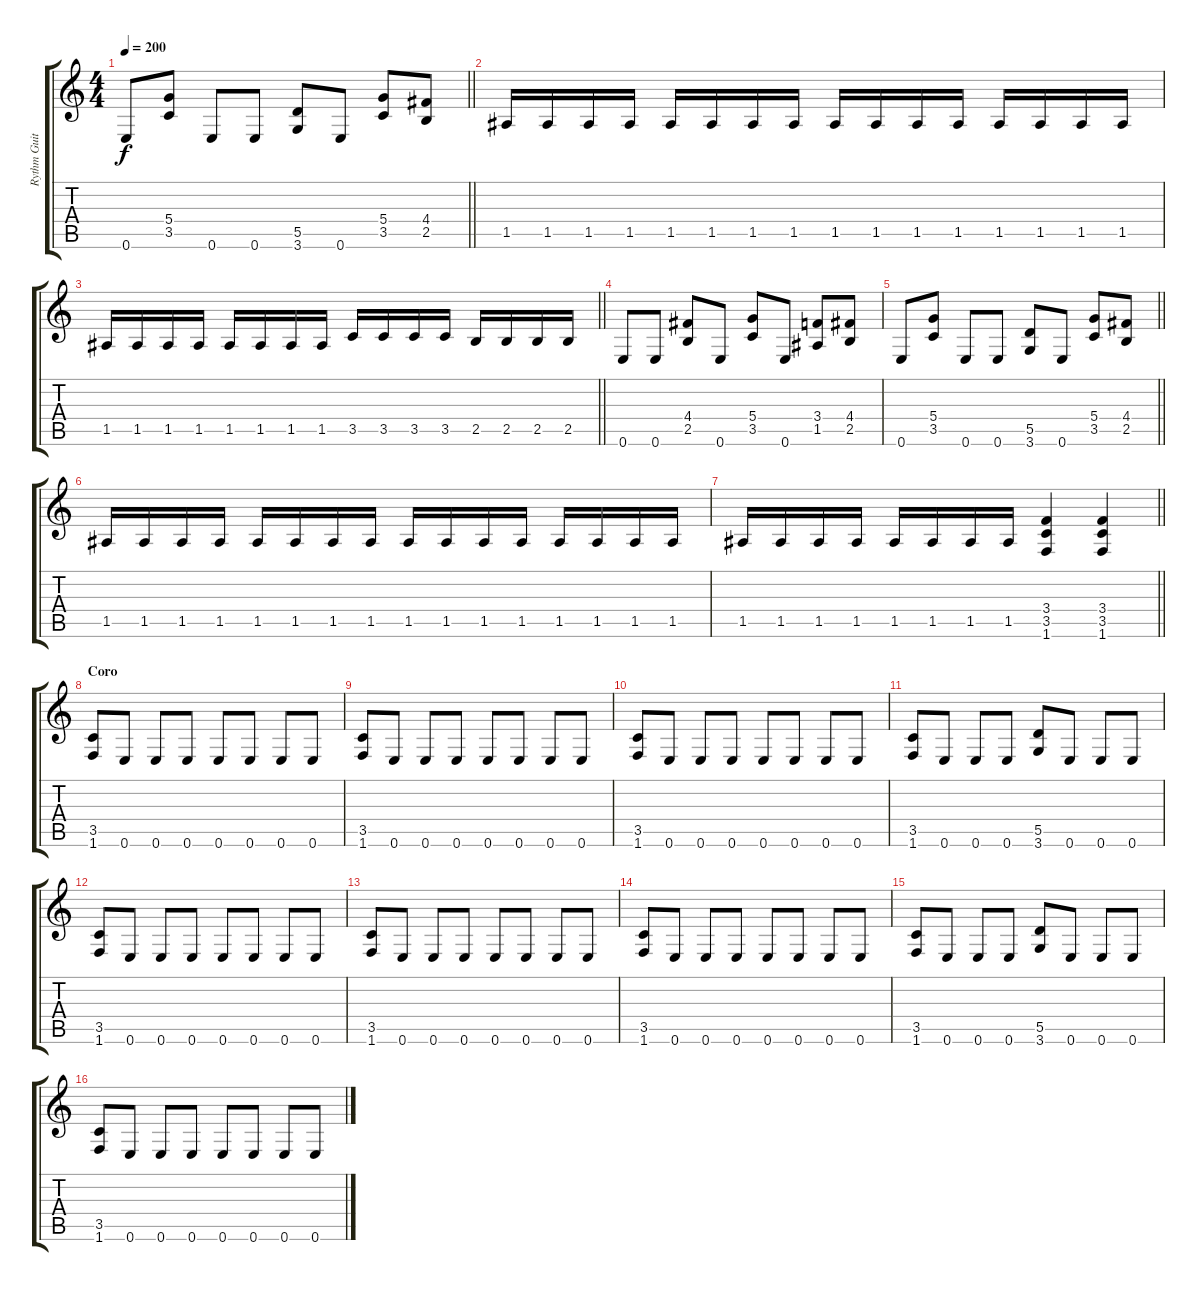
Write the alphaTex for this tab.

\track ("Rythm Guitar- Distortion" "Rythm Guit") {instrument distortionguitar}
\staff {score tabs}
\tuning (E4 B3 G3 D3 A2 E2) {hide}
\ts (4 4)
\tempo 200
\clef g2
\barLineRight lightlight
\ks c
0.6.8{dy f} (5.4 3.5).8 0.6.8 0.6.8 (5.5 3.6).8 0.6.8 (5.4 3.5).8 (4.4 2.5).8 |
1.5.16 1.5.16 1.5.16 1.5.16 1.5.16 1.5.16 1.5.16 1.5.16 1.5.16 1.5.16 1.5.16 1.5.16 1.5.16 1.5.16 1.5.16 1.5.16 |
\barLineRight lightlight
1.5.16 1.5.16 1.5.16 1.5.16 1.5.16 1.5.16 1.5.16 1.5.16 3.5.16 3.5.16 3.5.16 3.5.16 2.5.16 2.5.16 2.5.16 2.5.16 |
0.6.8 0.6.8 (4.4 2.5).8 0.6.8 (5.4 3.5).8 0.6.8 (3.4 1.5).8 (4.4 2.5).8 |
\barLineRight lightlight
0.6.8 (5.4 3.5).8 0.6.8 0.6.8 (5.5 3.6).8 0.6.8 (5.4 3.5).8 (4.4 2.5).8 |
1.5.16 1.5.16 1.5.16 1.5.16 1.5.16 1.5.16 1.5.16 1.5.16 1.5.16 1.5.16 1.5.16 1.5.16 1.5.16 1.5.16 1.5.16 1.5.16 |
\barLineRight lightlight
1.5.16 1.5.16 1.5.16 1.5.16 1.5.16 1.5.16 1.5.16 1.5.16 (3.4 3.5 1.6).4 (3.4 3.5 1.6).4 |
\section ("" "Coro")
(3.5 1.6).8 0.6.8 0.6.8 0.6.8 0.6.8 0.6.8 0.6.8 0.6.8 |
(3.5 1.6).8 0.6.8 0.6.8 0.6.8 0.6.8 0.6.8 0.6.8 0.6.8 |
(3.5 1.6).8 0.6.8 0.6.8 0.6.8 0.6.8 0.6.8 0.6.8 0.6.8 |
(3.5 1.6).8 0.6.8 0.6.8 0.6.8 (5.5 3.6).8 0.6.8 0.6.8 0.6.8 |
(3.5 1.6).8 0.6.8 0.6.8 0.6.8 0.6.8 0.6.8 0.6.8 0.6.8 |
(3.5 1.6).8 0.6.8 0.6.8 0.6.8 0.6.8 0.6.8 0.6.8 0.6.8 |
(3.5 1.6).8 0.6.8 0.6.8 0.6.8 0.6.8 0.6.8 0.6.8 0.6.8 |
(3.5 1.6).8 0.6.8 0.6.8 0.6.8 (5.5 3.6).8 0.6.8 0.6.8 0.6.8 |
(3.5 1.6).8 0.6.8 0.6.8 0.6.8 0.6.8 0.6.8 0.6.8 0.6.8
